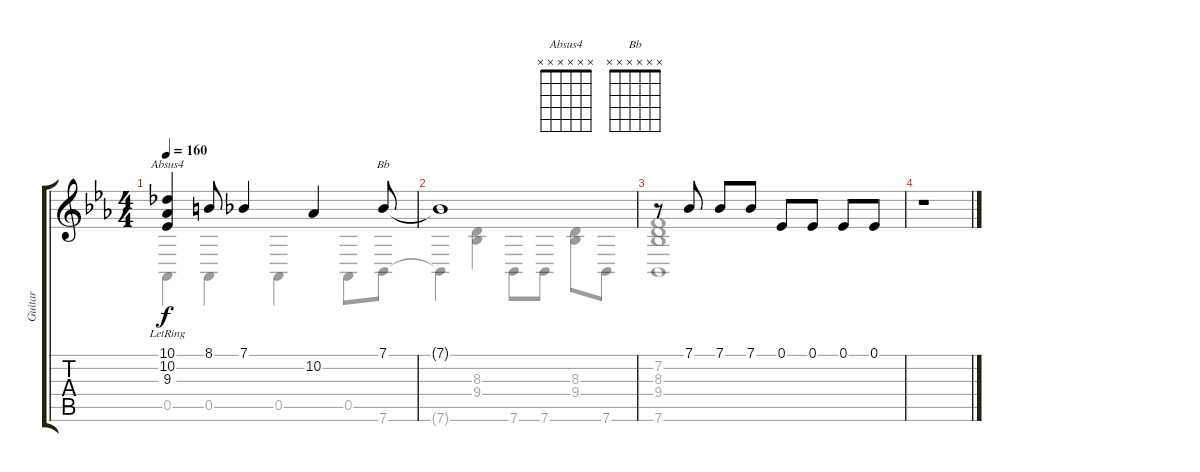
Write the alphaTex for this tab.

\track ("Guitar" "Guitar") {instrument brightacousticpiano}
\staff {score tabs}
\tuning (Eb4 Bb3 Gb3 Db3 Ab2 Eb2) {hide}
\chord ("Absus4" x x x x x x)
\chord ("Bb" x x x x x x)
\voice
\ts (4 4)
\tempo 160
\clef g2
\ks eb
(10.1{lr} 10.2{lr} 9.3{lr}).4{ch "Absus4" dy f} 8.1.8 7.1.4 10.2.4 7.1.8{ch "Bb"} |
7.1{t}.1 |
r.8 7.1.8 7.1.8 7.1.8 0.1.8 0.1.8 0.1.8 0.1.8 |
r.1
\voice
\clef g2
\ottava regular
\simile none
\ks eb
0.5.4{dy f} 0.5.4 0.5.4 0.5.8 7.6.8 |
7.6{t}.4 (8.3 9.4).4 7.6.8 7.6.8 (8.3 9.4).8 7.6.8 |
(7.2 8.3 9.4 7.6).1 |
